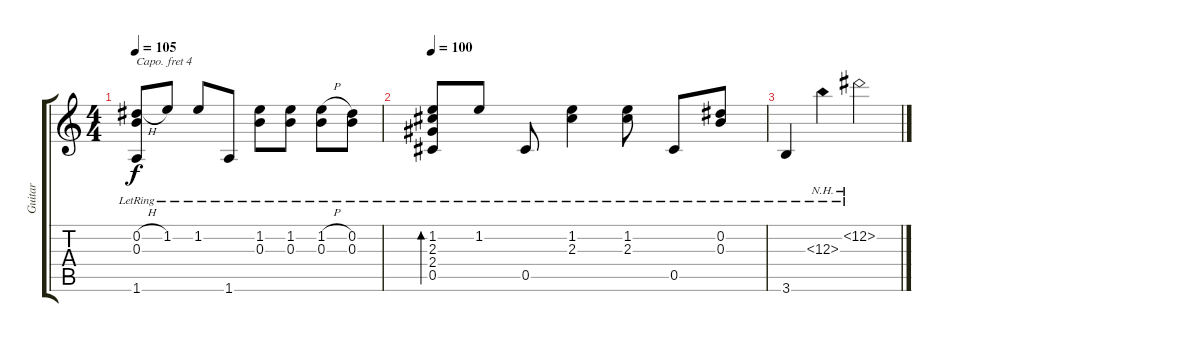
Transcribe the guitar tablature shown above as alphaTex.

\track ("Guitar" "Guitar") {instrument acousticguitarsteel}
\staff {score tabs}
\capo 4
\tuning (E4 B3 G3 D3 A2 E2) {hide}
\ts (4 4)
\tempo 105
\clef g2
\ks c
(0.2{h lr} 0.3{lr} 1.6{lr}).8{dy f} 1.2{lr}.8 1.2{lr}.8 1.6{lr}.8 (1.2{lr} 0.3{lr}).8 (1.2{lr} 0.3{lr}).8 (1.2{h lr} 0.3{lr}).8 (0.2{lr} 0.3{lr}).8 |
\tempo 100
(1.2{lr} 2.3{lr} 2.4{lr} 0.5{lr}).8{bd 60} 1.2{lr}.8 0.5{lr}.8 (1.2{lr} 2.3{lr}).4 (1.2{lr} 2.3{lr}).8 0.5{lr}.8 (0.2{lr} 0.3{lr}).8 |
3.6{lr}.4 12.3{nh lr}.4 12.2{nh lr}.2
